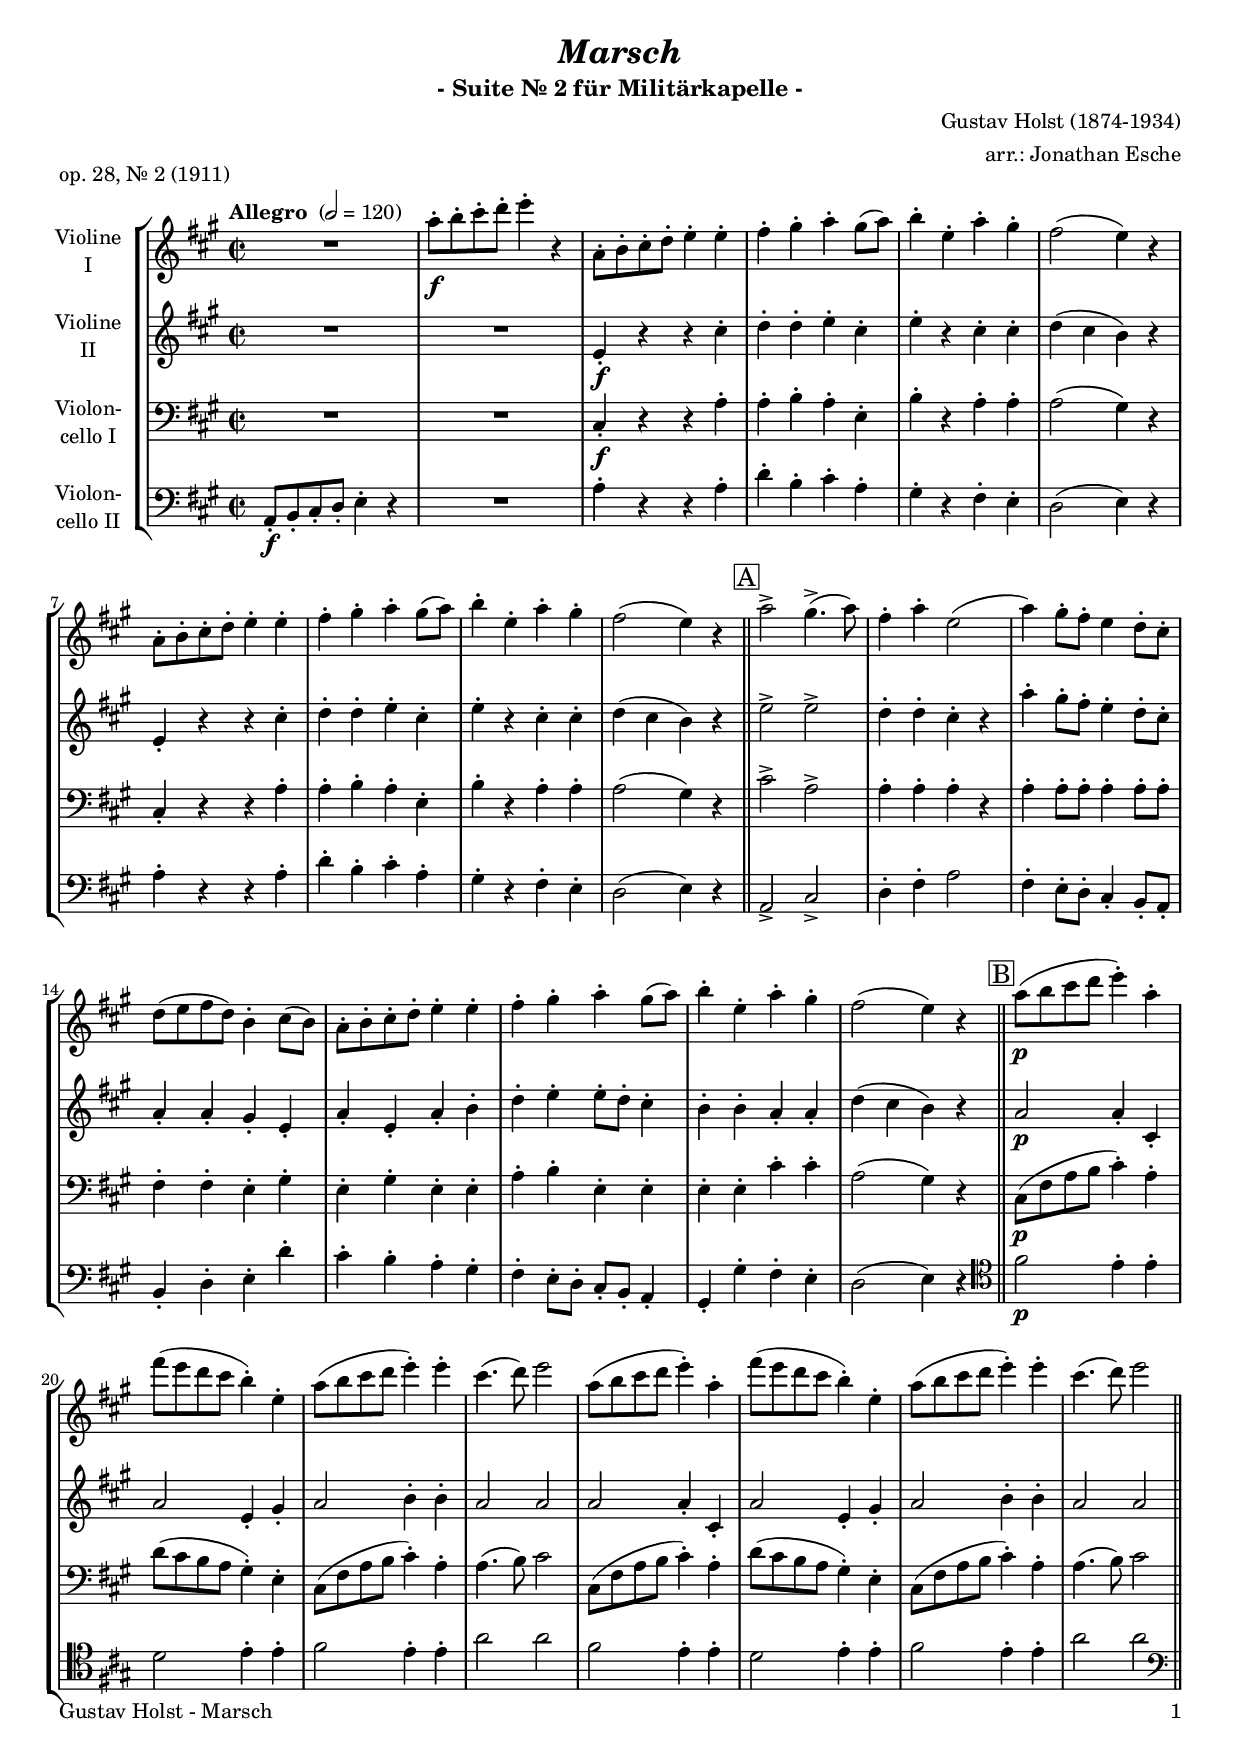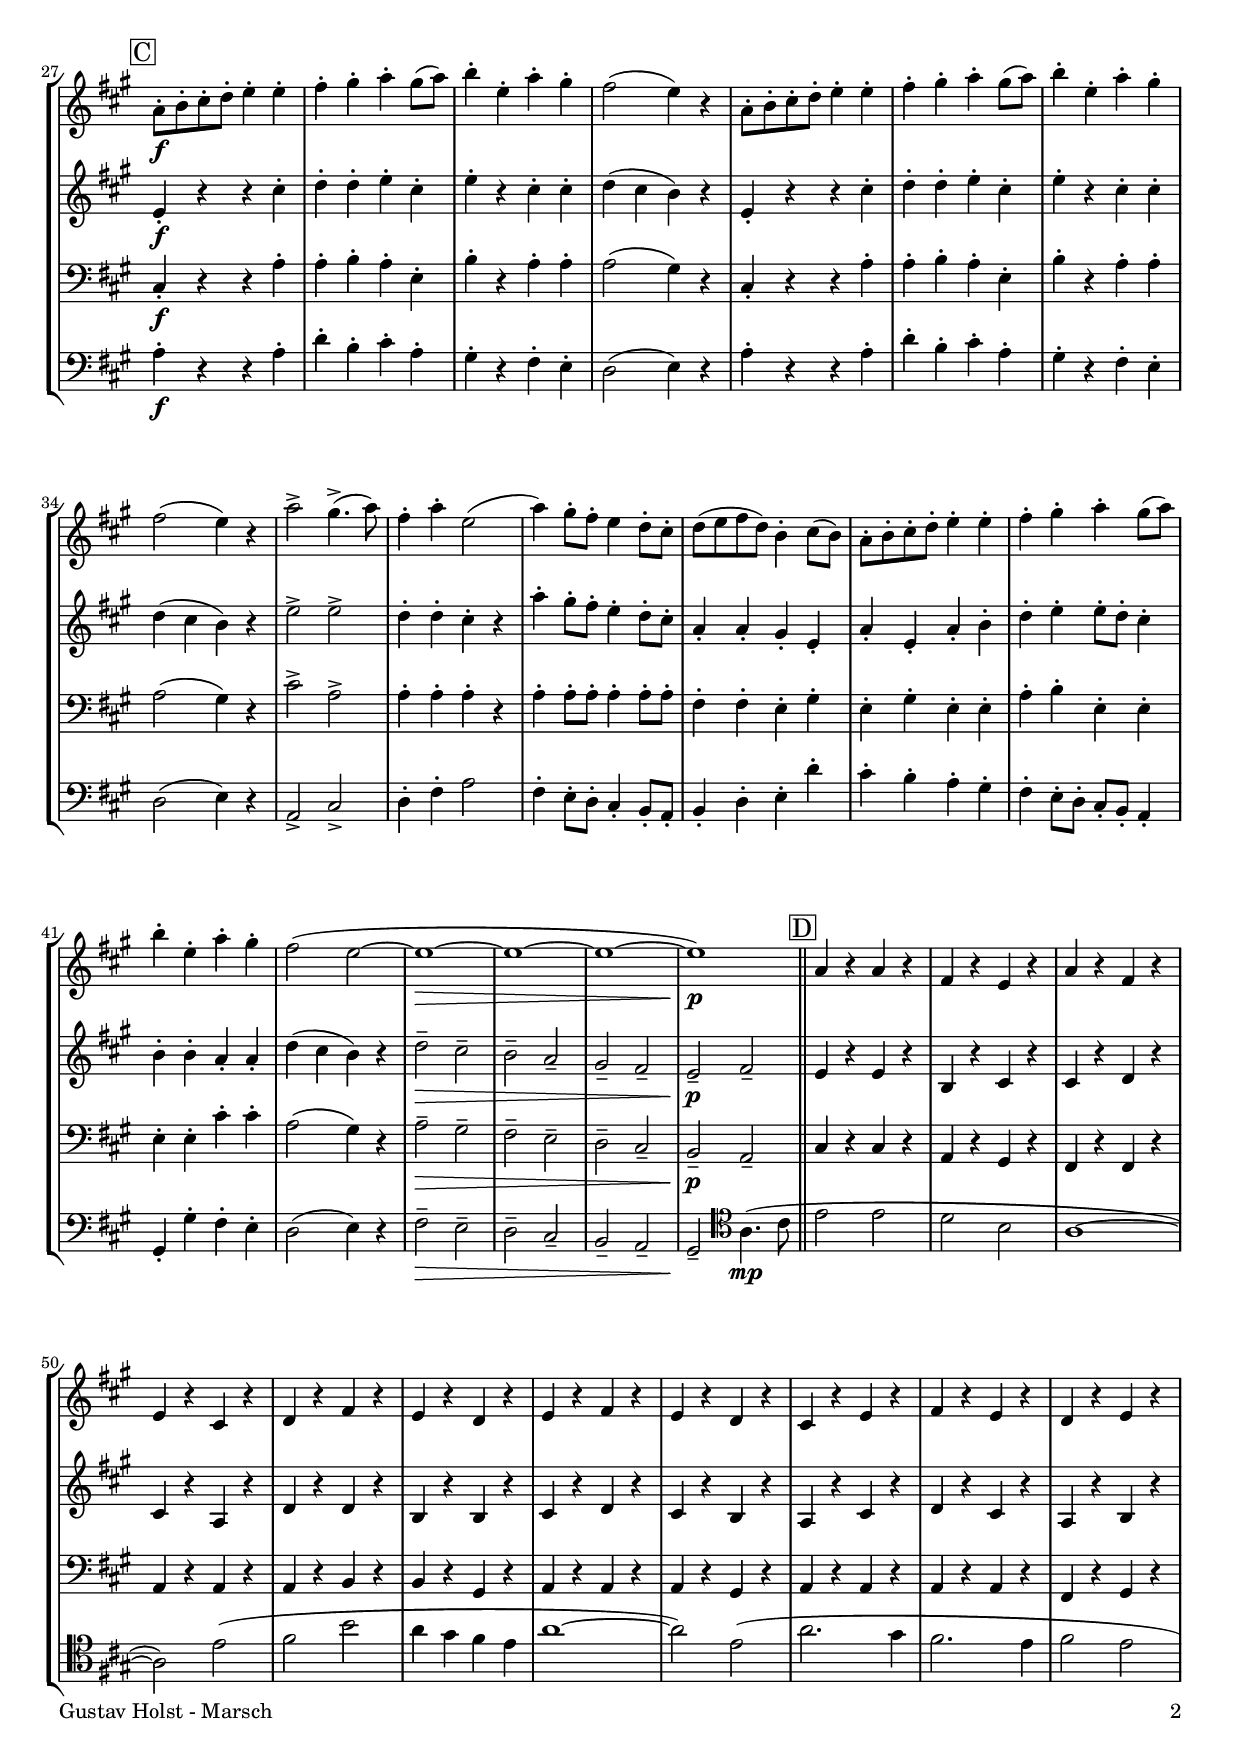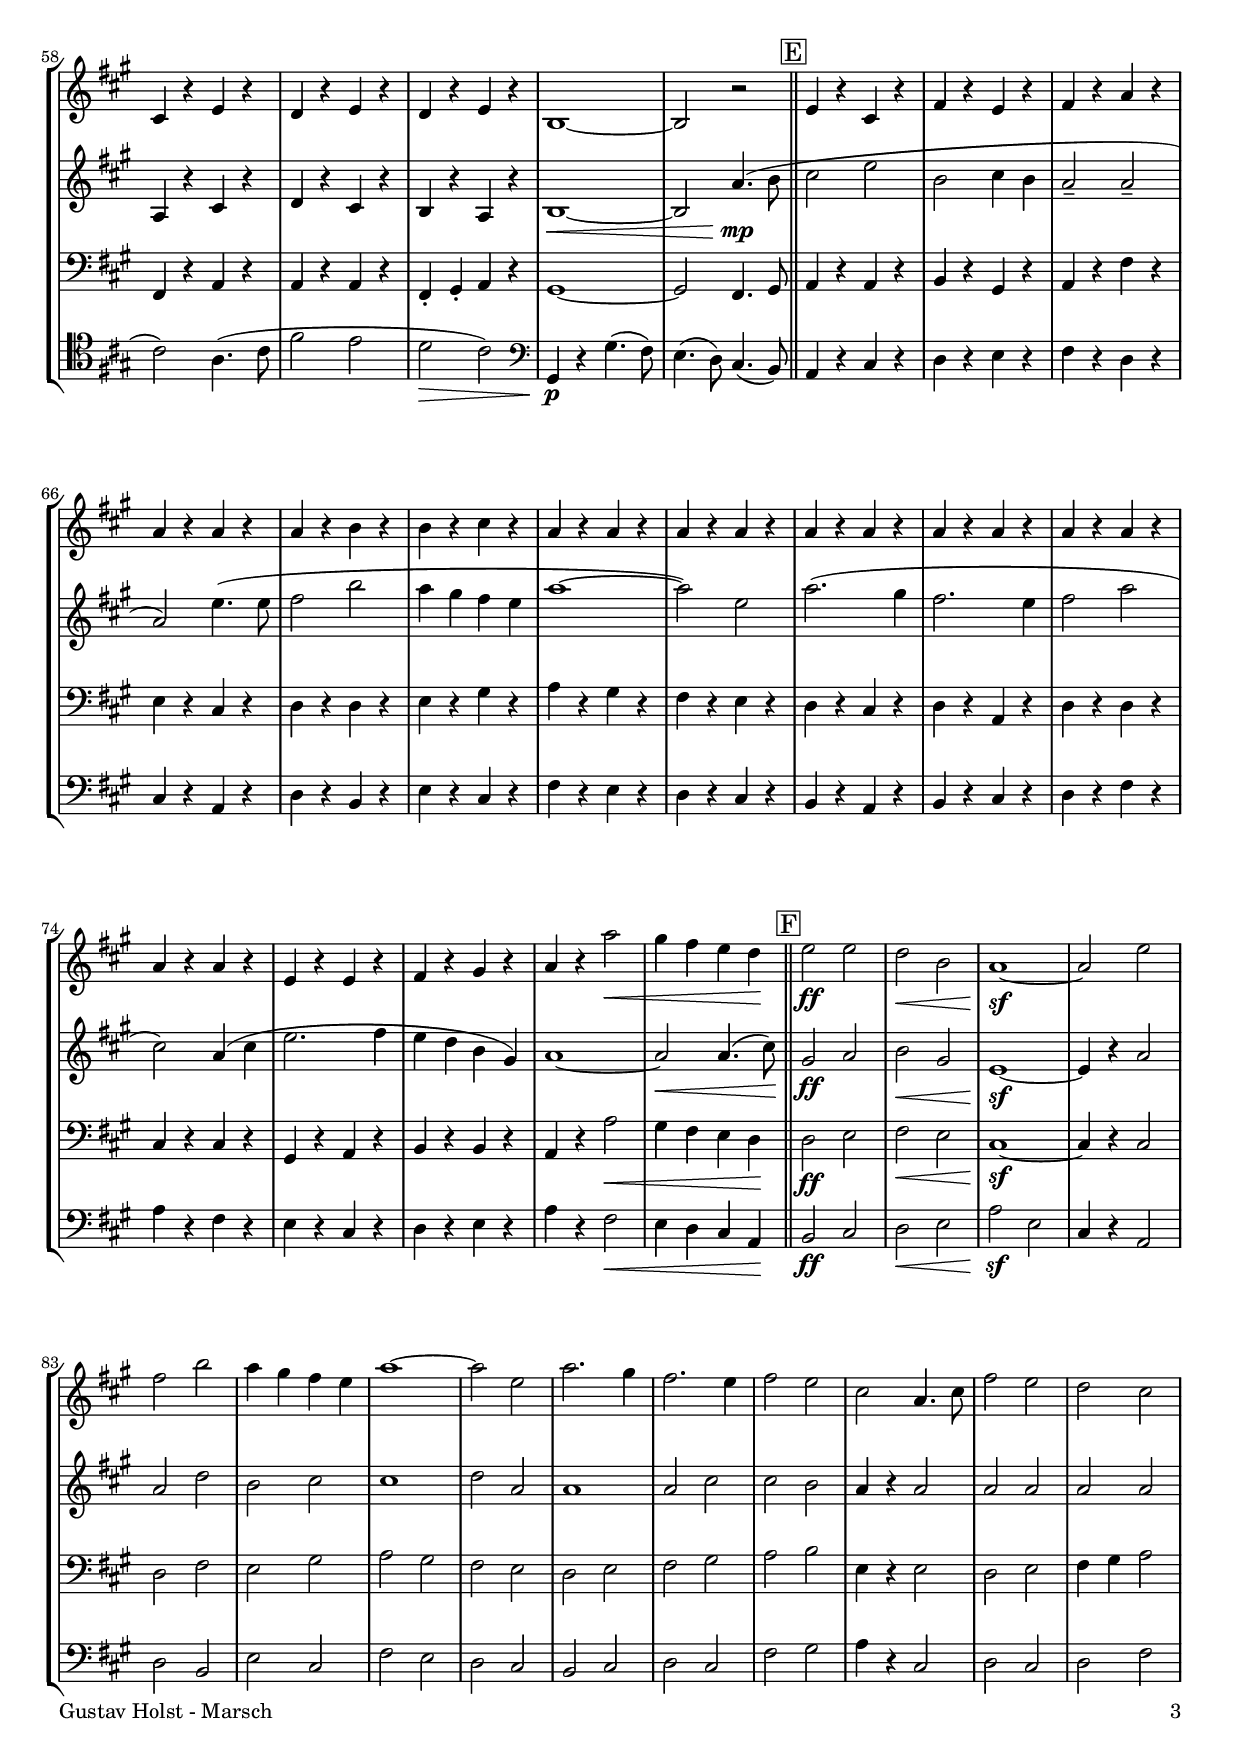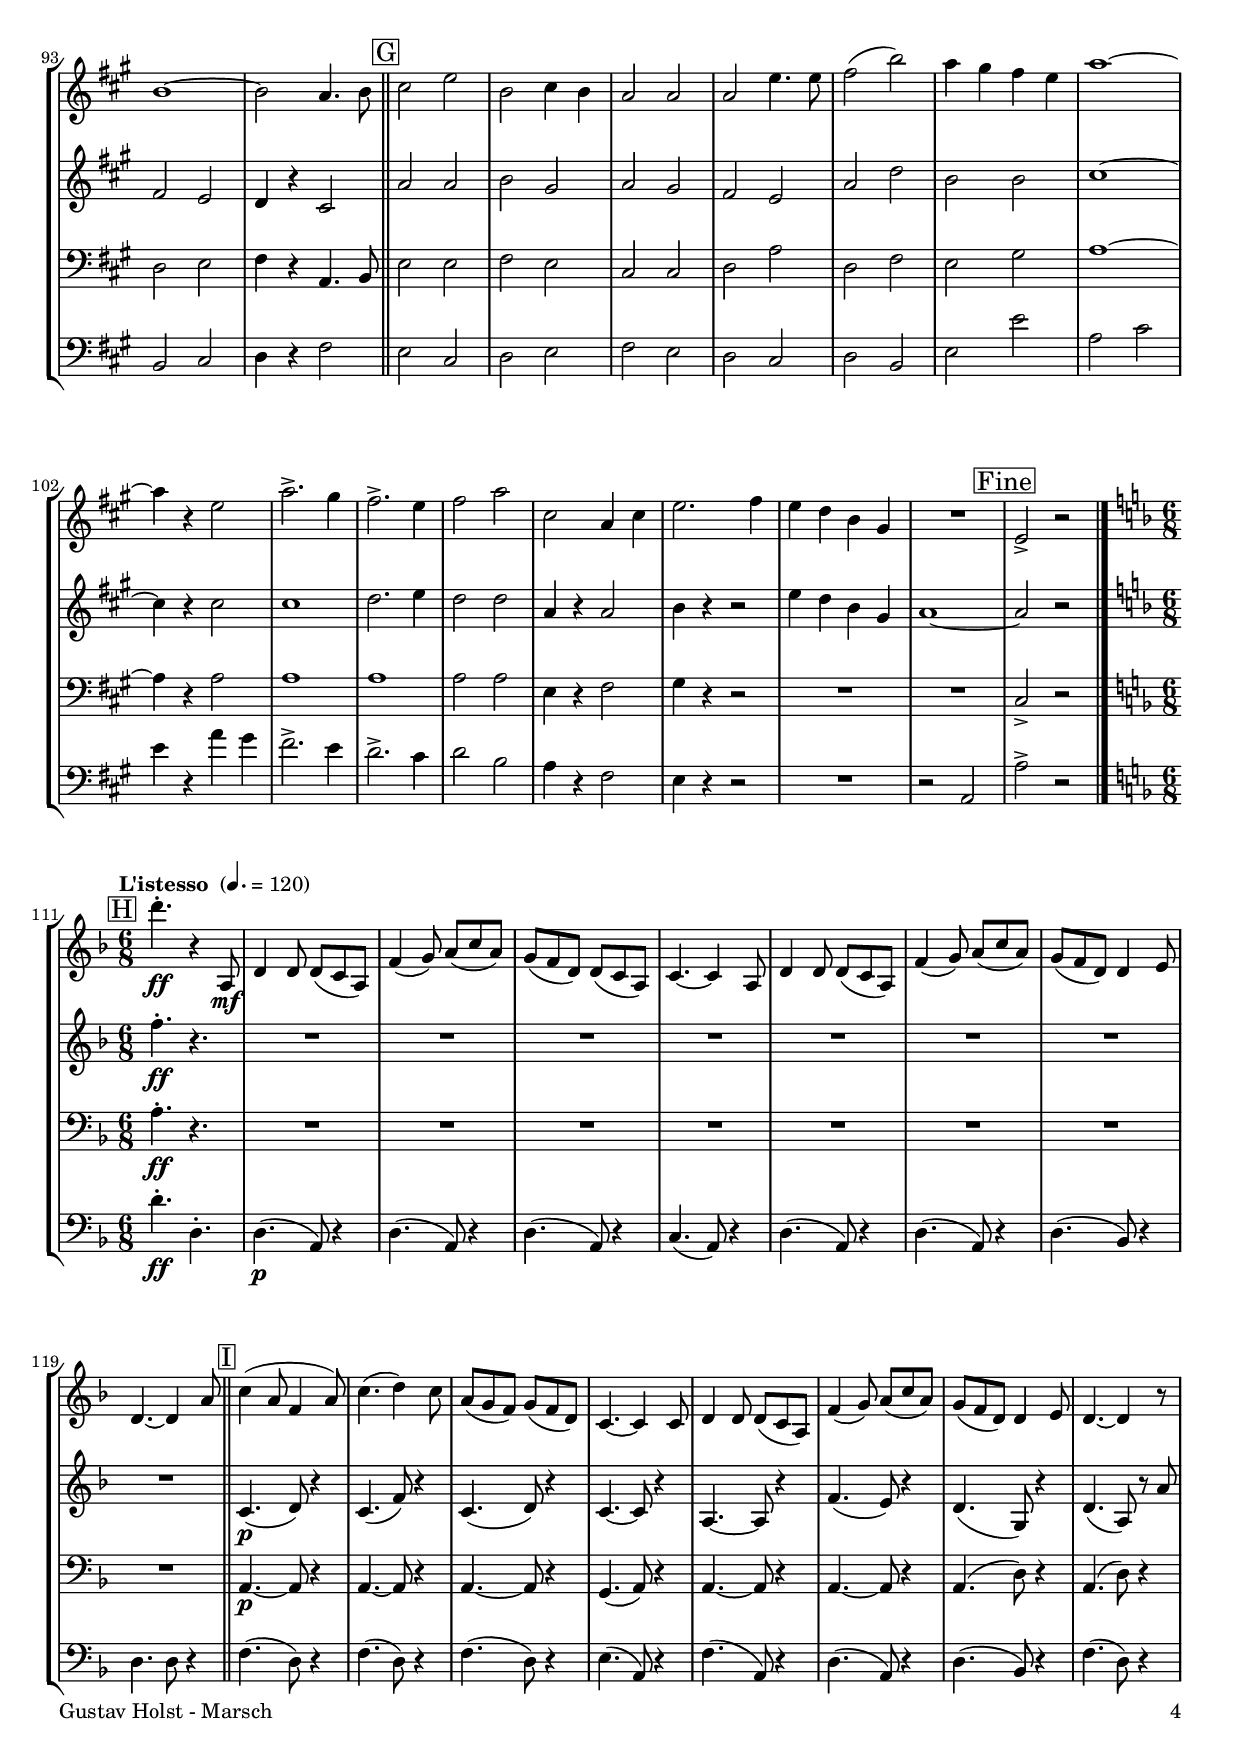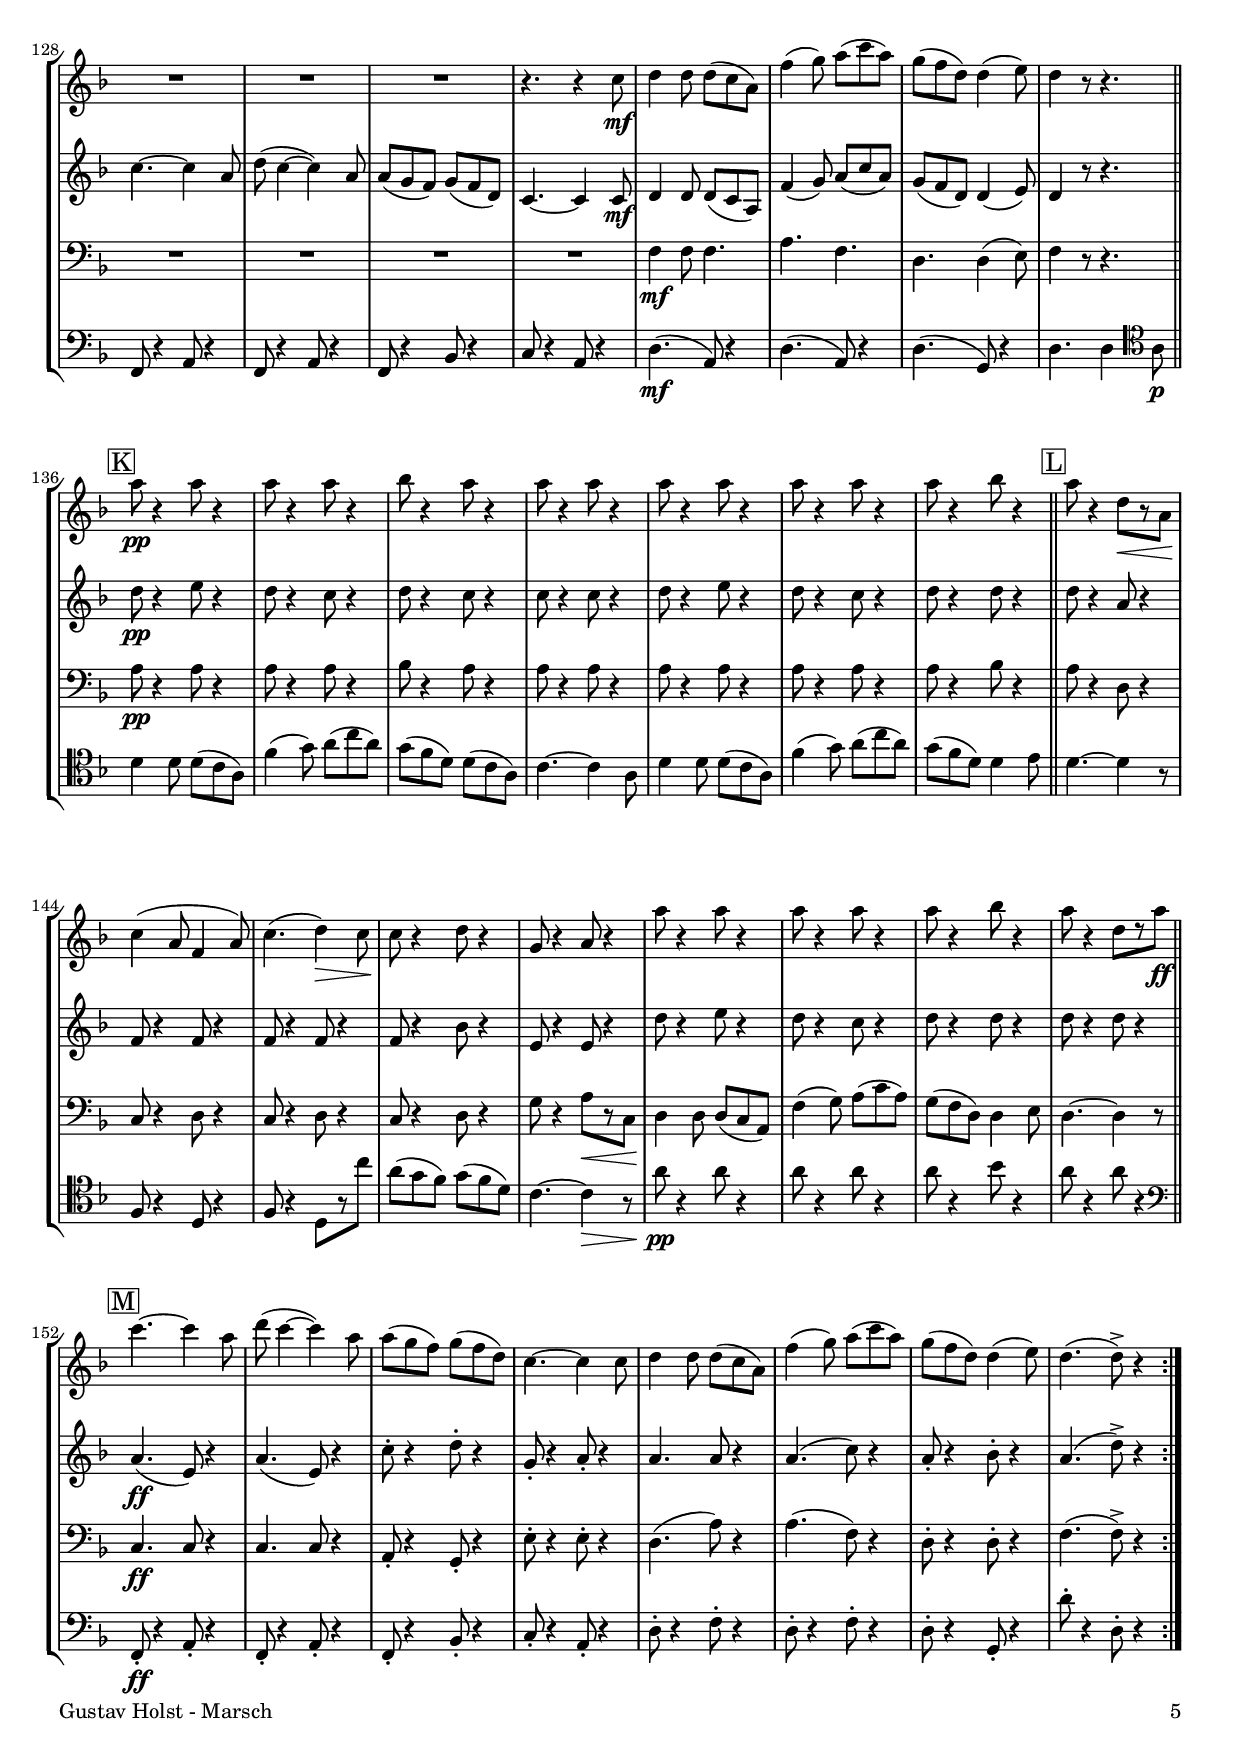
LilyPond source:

\version "2.24.1"
\include "deutsch.ly"
  
#(set-global-staff-size 18)

\header {
  title     = \markup \bold \italic "Marsch"
  subtitle  = "- Suite Nr. 2 für Militärkapelle -"
  composer  = "Gustav Holst (1874-1934)"
  arranger  = "arr.: Jonathan Esche"
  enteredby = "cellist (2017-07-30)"
  piece     = "op. 28, Nr. 2 (1911)"
}

voiceconsts = {
  \key g \major
  \time 2/2
  \clef "treble"
% \numericTimeSignature
  \compressEmptyMeasures
  % Set default beaming for all staves
%  \set Timing.beamExceptions = #'()
%  \set Timing.baseMoment     = #(ly:make-moment 1 4)
%  \set Timing.beatStructure  = #'(1 1 1)
  \tempo "Allegro " 2=120
}

boxa = { \bar "||" \mark \markup \box "A" }
boxb = { \bar "||" \mark \markup \box "B" }
boxc = { \bar "||" \mark \markup \box "C" }
boxd = { \bar "||" \mark \markup \box "D" }
boxe = { \bar "||" \mark \markup \box "E" }
boxf = { \bar "||" \mark \markup \box "F" }
boxg = { \bar "||" \mark \markup \box "G" }
boxh = { \bar "|." \mark \markup \box "H" \tempo "L'istesso " 4.=120 \key c \minor \time 6/8 }
boxi = { \bar "||" \mark \markup \box "I" }
boxk = { \bar "||" \mark \markup \box "K" }
boxl = { \bar "||" \mark \markup \box "L" }
boxm = { \bar "||" \mark \markup \box "M" }

fine = \mark \markup \box "Fine"

mist = "string ensemble 1"
mivl = "violin"
miba = "cello"
mipz = "pizzicato strings"

va = \relative c''' {
  \voiceconsts

  \repeat volta 2 {
    R1
    g8-.\f a-. h-. c-. d4-. r
    g,,8-. a-. h-. c-. d4-. d-.
    e-. fis-. g-. fis8( g)
    a4-. d,-. g-. fis-.
    e2( d4) r

    g,8-. a-. h-. c-. d4-. d-.
    e-. fis-. g-. fis8( g)
    a4-. d,-. g-. fis-.
    e2( d4) r \boxa
    g2-> fis4.(-> g8)
    e4-. g-. d2(
    g4) fis8-. e-. d4 c8-. h-.

    c( d e c) a4-. h8( a)
    g-. a-. h-. c-. d4-. d-.
    e-. fis-. g-. fis8( g)
    a4-. d,-. g-. fis-.
    e2( d4) r \boxb
    g8(\p a h c d4)-. g,-.

    e'8( d c h a4)-. d,-.
    g8( a h c d4)-. d-.
    h4.( c8) d2
    g,8( a h c d4)-. g,-.
    e'8( d c h a4)-. d,-.
    g8( a h c d4)-. d-.
    h4.( c8) d2 \boxc

    g,,8-.\f a-. h-. c-. d4-. d-.
    e-. fis-. g-. fis8( g)
    a4-. d,-. g-. fis-.
    e2( d4) r
    g,8-. a-. h-. c-. d4-. d-.
    e-. fis-. g-. fis8( g)
    a4-. d,-. g-. fis-.

    e2( d4) r
    g2-> fis4.(-> g8)
    e4-. g-. d2(
    g4) fis8-. e-. d4 c8-. h-.
    c( d e c) a4-. h8( a)
    g-. a-. h-. c-. d4-. d-.
    e-. fis-. g-. fis8( g)

    a4-. d,-. g-. fis-.
    e2( d~
    d1~\>
    d~
    d~
    d)\!\p \boxd
    g,4 r g r
    e r d r

    g r e r
    d r h r
    c r e r
    d r c r
    d r e r
    d r c r
    h r d r
    e r d r

    c r d r
    h r d r
    c r d r
    c r d r
    a1~
    a2 r \boxe
    d4 r h r

    e r d r
    e r g r
    g r g r
    g r a r
    a r h r
    g r g r
    g r g r

    g r g r
    g r g r
    g r g r
    g r g r
    d r d r
    e r fis r
    g r g'2\<
    fis4 e d c\! \boxf

    d2\ff d
    c\< a
    g1~\!\sf
    g2 d'
    e a
    g4 fis e d
    g1~
    g2 d
    g2. fis4

    e2. d4
    e2 d
    h g4. h8
    e2 d
    c h
    a1~
    a2 g4. a8 \boxg
    h2 d

    a h4 a
    g2 g
    g d'4. d8
    e2( a)
    g4 fis e d
    g1~
    g4 r d2
    g2.-> fis4

    e2.-> d4
    e2 g
    h, g4 h
    d2. e4
    d c a fis
    R1 \fine
    d2-> r \boxh

    c''4.-.\ff r4 g,,8\mf
    c4 c8 c( b g)
    es'4( f8) g( b g)
    f( es c) c( b g)
    b4.~ b4 g8
    c4 c8 c( b g)
    es'4( f8) g( b g)

    f( es c) c4 d8
    c4.~ c4 g'8 \boxi
    b4( g8 es4 g8)
    b4.( c4) b8
    g( f es) f( es c)
    b4.~ b4 b8
    c4 c8 c( b g)

    es'4( f8) g( b g)
    f( es c) c4 d8
    c4.~ c4 r8
    R2.*3
    r4. r4 b'8\mf

    c4 c8 c( b g)
    es'4( f8) g( b g)
    f( es c) c4( d8)
    c4 r8 r4. \boxk
    g'8\pp r4 g8 r4
    g8 r4 g8 r4
    as8 r4 g8 r4

    g8 r4 g8 r4
    g8 r4 g8 r4
    g8 r4 g8 r4
    g8 r4 as8 r4 \boxl
    g8 r4 c,8[\< r g]
    b4(\! g8 es4 g8)
    b4.( c4)\> b8

    b\! r4 c8 r4
    f,8 r4 g8 r4
    g'8 r4 g8 r4
    g8 r4 g8 r4
    g8 r4 as8 r4
    g8 r4 c,8[ r g']\ff \boxm
    b4.~ b4 g8

    c( b4~ b) g8
    g( f es) f( es c)
    b4.~ b4 b8
    c4 c8 c( b g)
    es'4( f8) g( b g)
    f( es c) c4( d8)
    c4.( c8)-> r4
  }
}

vb = \relative c' {
  \voiceconsts

  \repeat volta 2 {
    R1*2
    d4-.\f r r h'-.
    c-. c-. d-. h-.
    d-. r h-. h-.
    c( h a) r

    d,-. r r h'-.
    c-. c-. d-. h-.
    d-. r h-. h-.
    c( h a) r \boxa
    d2-> d->
    c4-. c-. h-. r
    g'-. fis8-. e-. d4-. c8-. h-.

    g4-. g-. fis-. d-.
    g-. d-. g-. a-.
    c-. d-. d8-. c-. h4-.
    a-. a-. g-. g-.
    c( h a) r \boxb
    g2\p g4-. h,-.

    g'2 d4-. fis-.
    g2 a4-. a-.
    g2 g
    g g4-. h,-.
    g'2 d4-. fis-.
    g2 a4-. a-.
    g2 g \boxc

    d4-.\f r r h'-.
    c-. c-. d-. h-.
    d-. r h-. h-.
    c( h a) r
    d,-. r r h'-.
    c-. c-. d-. h-.
    d-. r h-. h-.

    c( h a) r
    d2-> d->
    c4-. c-. h-. r
    g'-. fis8-. e-. d4-. c8-. h-.
    g4-. g-. fis-. d-.
    g-. d-. g-. a-.
    c-. d-. d8-. c-. h4-.

    a-. a-. g-. g-.
    c( h a) r
    c2--\> h--
    a-- g--
    fis-- e-- 
    d--\!\p e-- \boxd
    d4 r d r
    a r h r

    h r c r
    h r g r
    c r c r
    a r a r
    h r c r
    h r a r
    g r h r
    c r h r

    g r a r
    g r h r
    c r h r
    a r g r
    a1~\<
    a2 g'4.(\!\mp a8 \boxe
    h2 d

    a h4 a
    g2-- g--
    g) d'4.( d8
    e2 a
    g4 fis e d
    g1~
    g2) d

    g2.( fis4
    e2. d4
    e2 g
    h,) g4( h
    d2. e4
    d c a fis)
    g1~
    g2\< g4.( h8)\! \boxf

    fis2\ff g
    a\< fis
    d1~\!\sf
    d4 r g2
    g c
    a h
    h1
    c2 g
    g1

    g2 h
    h a
    g4 r g2
    g g
    g g
    e d
    c4 r h2 \boxg
    g' g

    a fis
    g fis
    e d
    g c
    a a
    h1~
    h4 r h2
    h1

    c2. d4
    c2 c
    g4 r g2
    a4 r r2
    d4 c a fis
    g1~ \fine
    g2 r \boxh

    es'4.-.\ff r
    R2.*8 \boxi
    b,4.(\p c8) r4
    b4.( es8) r4
    b4.( c8) r4
    b4.~ b8 r4
    g4.~ g8 r4

    es'4.( d8) r4
    c4.( f,8) r4
    c'4.( g8) r g'
    b4.~ b4 g8
    c( b4~ b) g8
    g( f es) f( es c)
    b4.~ b4 b8\mf

    c4 c8 c( b g)
    es'4( f8) g( b g)
    f( es c) c4( d8)
    c4 r8 r4. \boxk
    c'8\pp r4 d8 r4
    c8 r4 b8 r4
    c8 r4 b8 r4

    b8 r4 b8 r4
    c8 r4 d8 r4
    c8 r4 b8 r4
    c8 r4 c8 r4 \boxl
    c8 r4 g8 r4
    es8 r4 es8 r4
    es8 r4 es8 r4

    es8 r4 as8 r4
    d,8 r4 d8 r4
    c'8 r4 d8 r4
    c8 r4 b8 r4
    c8 r4 c8 r4
    c8 r4 c8 r4 \boxm
    g4.(\ff d8) r4

    g4.( d8) r4
    b'8-. r4 c8-. r4
    f,8-. r4 g8-. r4
    g4. g8 r4
    g4.( b8) r4
    g8-. r4 as8-. r4
    g4.( c8)-> r4
  }
}

vc = \relative c {
  \voiceconsts
  \clef "bass"

  \repeat volta 2 {
    R1*2
    h4-.\f r r g'-.
    g-. a-. g-. d-.
    a'-. r g-. g-.
    g2( fis4) r

    h,-. r r g'-.
    g-. a-. g-. d-.
    a'-. r g-. g-.
    g2( fis4) r \boxa
    h2-> g->
    g4-. g-. g-. r
    g-. g8-. g-. g4-. g8-. g-.

    e4-. e-. d-. fis-.
    d-. fis-. d-. d-.
    g-. a-. d,-. d-.
    d-. d-. h'-. h-.
    g2( fis4) r \boxb
    h,8(\p e g a h4)-. g-.

    c8( h a g fis4)-. d-.
    h8( e g a h4)-. g-.
    g4.( a8) h2
    h,8( e g a h4)-. g-.
    c8( h a g fis4)-. d-.
    h8( e g a h4)-. g-.
    g4.( a8) h2 \boxc

    h,4-.\f r r g'-.
    g-. a-. g-. d-.
    a'-. r g-. g-.
    g2( fis4) r
    h,-. r r g'-.
    g-. a-. g-. d-.
    a'-. r g-. g-.

    g2( fis4) r
    h2-> g->
    g4-. g-. g-. r
    g-. g8-. g-. g4-. g8-. g-.
    e4-. e-. d-. fis-.
    d-. fis-. d-. d-.
    g-. a-. d,-. d-.

    d-. d-. h'-. h-.
    g2( fis4) r
    g2--\> fis--
    e-- d--
    c-- h--
    a--\!\p g-- \boxd
    h4 r h r
    g r fis r

    e r e r
    g r g r
    g r a r
    a r fis r
    g r g r
    g r fis r
    g r g r
    g r g r

    e r fis r
    e r g r
    g r g r
    e-. fis-. g r
    fis1~
    fis2 e4. fis8 \boxe
    g4 r g r

    a r fis r
    g r e' r
    d r h r
    c r c r
    d r fis r
    g r fis r
    e r d r

    c r h r
    c r g r
    c r c r
    h r h r
    fis r g r
    a r a r
    g r g'2\<
    fis4 e d c\! \boxf

    c2\ff d
    e\< d
    h1~\!\sf
    h4 r h2
    c e
    d fis
    g fis
    e d
    c d

    e fis
    g a
    d,4 r d2
    c d
    e4 fis g2
    c, d
    e4 r g,4. a8 \boxg
    d2 d

    e d
    h h
    c g'
    c, e
    d fis
    g1~
    g4 r g2
    g1

    g
    g2 g
    d4 r e2
    fis4 r r2
    R1*2 \fine
    h,2-> r \boxh

    g'4.-.\ff r
    R2.*8 \boxi
    g,4.~\p g8 r4
    g4.~ g8 r4
    g4.~ g8 r4
    f4.( g8) r4
    g4.~ g8 r4

    g4.~ g8 r4
    g4.( c8) r4
    g4.( c8) r4
    R2.*4

    es4\mf es8 es4.
    g es
    c c4( d8)
    es4 r8 r4. \boxk
    g8\pp r4 g8 r4
    g8 r4 g8 r4
    as8 r4 g8 r4

    g8 r4 g8 r4
    g8 r4 g8 r4
    g8 r4 g8 r4
    g8 r4 as8 r4 \boxl
    g8 r4 c,8 r4
    b8 r4 c8 r4
    b8 r4 c8 r4

    b8 r4 c8 r4
    f8 r4 g8[\< r b,]
    c4\! c8 c( b g)
    es'4( f8) g( b g)
    f( es c) c4 d8
    c4.~ c4 r8 \boxm
    b4.\ff b8 r4

    b4. b8 r4
    g8-. r4 f8-. r4
    d'8-. r4 d8-. r4
    c4.( g'8) r4
    g4.( es8) r4
    c8-. r4 c8-. r4
    es4.( es8)-> r4
  }
}

vd = \relative c {
  \voiceconsts
  \clef "bass"
  
  \repeat volta 2 {
    g8-.\f a-. h-. c-. d4-. r
    R1
    g4-. r r g-.
    c-. a-. h-. g-.
    fis-. r e-. d-.
    c2( d4) r

    g-. r r g-.
    c-. a-. h-. g-.
    fis-. r e-. d-.
    c2( d4) r \boxa
    g,2-> h->
    c4-. e-. g2
    e4-. d8-. c-. h4-. a8-. g-.

    a4-. c-. d-. c'-.
    h-. a-. g-. fis-.
    e-. d8-. c-. h-. a-. g4-.
    fis-. fis'-. e-. d-.
    c2( d4) r \boxb \clef "tenor"
    e'2\p d4-. d-.

    c2 d4-. d-.
    e2 d4-. d-.
    g2 g
    e d4-. d-.
    c2 d4-. d-.
    e2 d4-. d-.
    g2 g \boxc \clef "bass"

    g,4-.\f r r g-.
    c-. a-. h-. g-.
    fis-. r e-. d-.
    c2( d4) r
    g-. r r g-.
    c-. a-. h-. g-.
    fis-. r e-. d-.

    c2( d4) r
    g,2-> h->
    c4-. e-. g2
    e4-. d8-. c-. h4-. a8-. g-.
    a4-. c-. d-. c'-.
    h-. a-. g-. fis-.
    e-. d8-. c-. h-. a-. g4-.

    fis-. fis'-. e-. d-.
    c2( d4) r
    e2--\> d--
    c-- h--
    a-- g--
    fis--\! \clef "tenor" g'4.(\mp h8 \boxd
    d2 d c a

    g1~
    g2) d'(
    e a
    g4 fis e d
    g1~
    g2) d(
    g2. fis4
    e2. d4

    e2 d
    h) g4.( h8
    e2 d
    c\> h) \clef "bass"
    fis,4\!\p r fis'4.( e8)
    d4.( c8) h4.( a8) \boxe
    g4 r h r

    c r d r
    e r c r
    h r g r
    c r a r
    d r h r
    e r d r
    c r h r

    a r g r
    a r h r
    c r e r
    g r e r
    d r h r
    c r d r
    g r e2\<
    d4 c h g\! \boxf

    a2\ff h
    c\< d
    g\!\sf d
    h4 r g2
    c a
    d h
    e d
    c h
    a h

    c h
    e fis
    g4 r h,2
    c h
    c e
    a, h
    c4 r e2 \boxg
    d h

    c d
    e d
    c h
    c a
    d d'
    g, h
    d4 r g fis
    e2.-> d4

    c2.-> h4
    c2 a
    g4 r e2
    d4 r r2
    R1
    r2 g, \fine
    g'-> r \boxh

    c4.-.\ff c,-.
    c(\p g8) r4
    c4.( g8) r4
    c4.( g8) r4
    b4.( g8) r4
    c4.( g8) r4
    c4.( g8) r4

    c4.( as8) r4
    c4. c8 r4 \boxi
    es4.( c8) r4
    es4.( c8) r4
    es4.( c8) r4
    d4.( g,8) r4
    es'4.( g,8) r4

    c4.( g8) r4
    c4.( as8) r4
    es'4.( c8) r4
    es,8 r4 g8 r4
    es8 r4 g8 r4
    es8 r4 as8 r4
    b8 r4 g8 r4

    c4.(\mf g8) r4
    c4.( g8) r4
    c4.( f,8) r4
    c'4. c4 \clef "tenor" g'8\p \boxk
    c4 c8 c( b g)
    es'4( f8) g( b g)
    f( es c) c( b g)

    b4.~ b4 g8
    c4 c8 c( b g)
    es'4( f8) g( b g)
    f( es c) c4 d8 \boxl
    c4.~ c4 r8
    es, r4 c8 r4
    es8 r4 c8[ r b'']

    g( f es) f( es c)
    b4.~ b4\> r8
    g'\!\pp r4 g8 r4
    g8 r4 g8 r4
    g8 r4 as8 r4
    g8 r4 g8 r4 \boxm \clef "bass"
    es,,8-.\ff r4 g8-. r4

    es8-. r4 g8-. r4
    es8-. r4 as8-. r4
    b8-. r4 g8-. r4
    c8-. r4 es8-. r4
    c8-. r4 es8-. r4
    c8-. r4 f,8-. r4
    c''8-. r4 c,8-. r4
  }
}


music = \new StaffGroup <<
      \new Staff {
	\set Staff.midiInstrument = \mivl
	\set Staff.instrumentName = \markup \center-column { "Violine" "I" }
	\transpose g a { \va }
      }

      \new Staff {
	\set Staff.midiInstrument = \mivl
	\set Staff.instrumentName = \markup \center-column { "Violine" "II" }
	\transpose g a { \vb }
      }

      \new Staff {
	\set Staff.midiInstrument = \miba
	\set Staff.instrumentName = \markup \center-column { "Violon-" "cello I"}
	\transpose g a { \vc }
      }

      \new Staff {
	\set Staff.midiInstrument = \miba
	\set Staff.instrumentName = \markup \center-column { "Violon-" "cello II" }
	\transpose g a { \vd }
      }
>>

\book {
   \paper {
    print-page-number = ##t
    print-first-page-number = ##t
    ragged-last-bottom = ##f
    oddHeaderMarkup = \markup \null
    evenHeaderMarkup = \markup \null
    oddFooterMarkup = \markup {
      \fill-line {
        \if \should-print-page-number
        "Gustav Holst - Marsch" \fromproperty #'page:page-number-string
      }
    }
    evenFooterMarkup = \oddFooterMarkup
  } \score {
    \music
    \layout {}
  }

  \score {
    \unfoldRepeats \music

    \midi {
      \context {
        \Score
      }
    }
  }
}